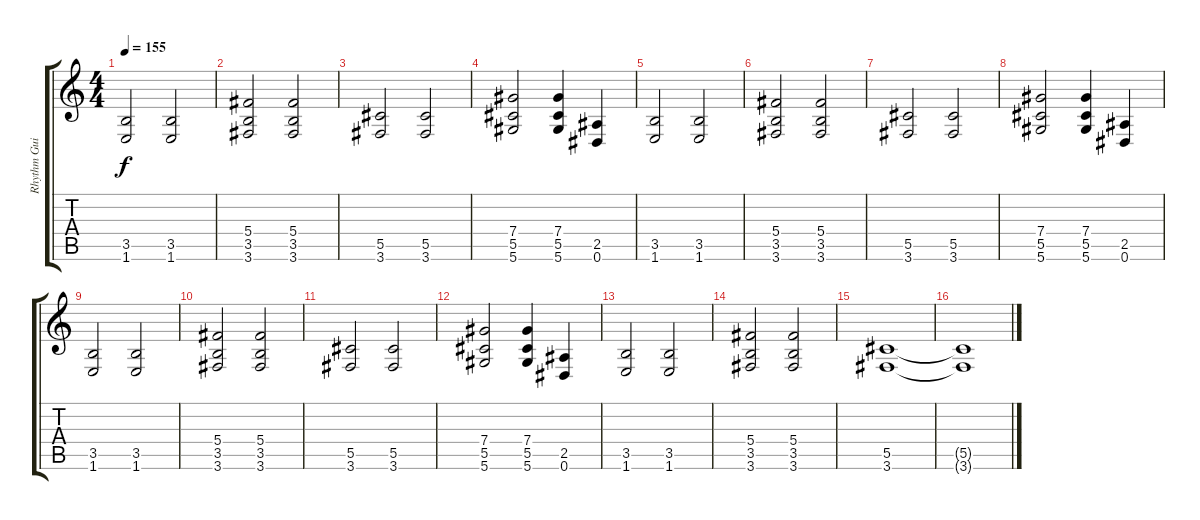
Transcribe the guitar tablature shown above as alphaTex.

\track ("Rhythm Guitar" "Rhythm Gui") {instrument overdrivenguitar}
\staff {score tabs}
\tuning (Eb4 Bb3 Gb3 Db3 Ab2 Eb2) {hide}
\ts (4 4)
\tempo 155
\clef g2
\ks c
(3.5 1.6).2{dy f} (3.5 1.6).2 |
(5.4 3.5 3.6).2 (5.4 3.5 3.6).2 |
(5.5 3.6).2 (5.5 3.6).2 |
(7.4 5.5 5.6).2 (7.4 5.5 5.6).4 (2.5 0.6).4 |
(3.5 1.6).2 (3.5 1.6).2 |
(5.4 3.5 3.6).2 (5.4 3.5 3.6).2 |
(5.5 3.6).2 (5.5 3.6).2 |
(7.4 5.5 5.6).2 (7.4 5.5 5.6).4 (2.5 0.6).4 |
(3.5 1.6).2 (3.5 1.6).2 |
(5.4 3.5 3.6).2 (5.4 3.5 3.6).2 |
(5.5 3.6).2 (5.5 3.6).2 |
(7.4 5.5 5.6).2 (7.4 5.5 5.6).4 (2.5 0.6).4 |
(3.5 1.6).2 (3.5 1.6).2 |
(5.4 3.5 3.6).2 (5.4 3.5 3.6).2 |
(5.5 3.6).1 |
(5.5{t} 3.6{t}).1
